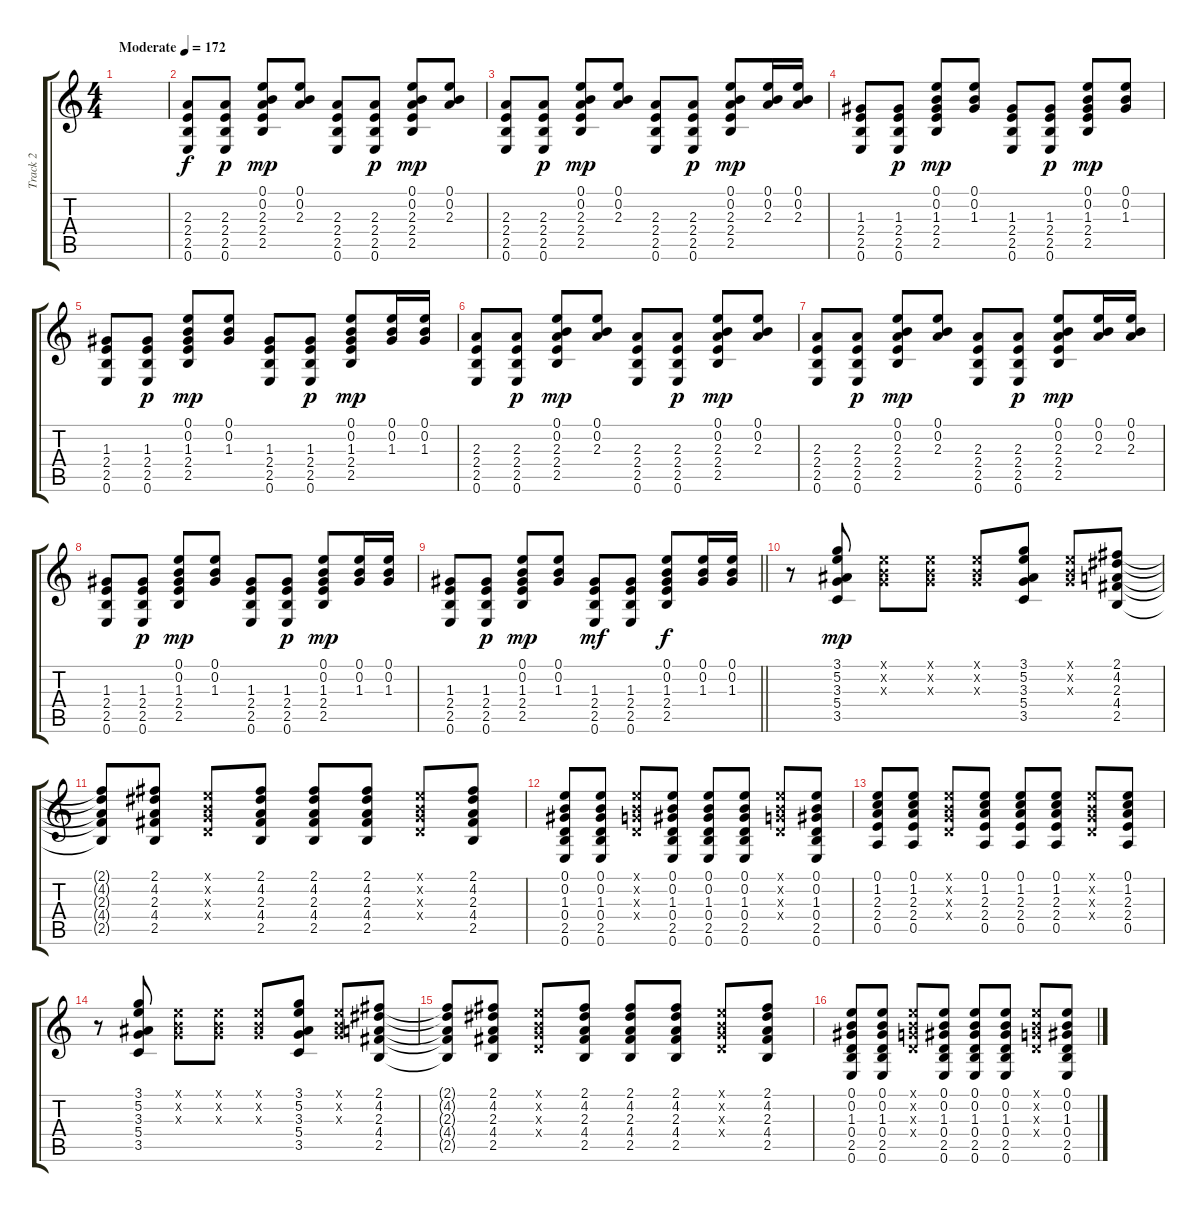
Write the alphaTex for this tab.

\track ("Track 2" "Track 2") {instrument acousticguitarsteel}
\staff {score tabs}
\tuning (E4 B3 G3 D3 A2 E2) {hide}
\ts (4 4)
\tempo (172 "Moderate")
\clef g2
\ks c
|
(2.3 2.4 2.5 0.6).8 (2.3 2.4 2.5 0.6).8{dy p} (0.1 0.2 2.3 2.4 2.5).8{dy mp} (0.1 0.2 2.3).8 (2.3 2.4 2.5 0.6).8 (2.3 2.4 2.5 0.6).8{dy p} (0.1 0.2 2.3 2.4 2.5).8{dy mp} (0.1 0.2 2.3).8 |
(2.3 2.4 2.5 0.6).8 (2.3 2.4 2.5 0.6).8{dy p} (0.1 0.2 2.3 2.4 2.5).8{dy mp} (0.1 0.2 2.3).8 (2.3 2.4 2.5 0.6).8 (2.3 2.4 2.5 0.6).8{dy p} (0.1 0.2 2.3 2.4 2.5).8{dy mp} (0.1 0.2 2.3).16 (0.1 0.2 2.3).16 |
(1.3 2.4 2.5 0.6).8 (1.3 2.4 2.5 0.6).8{dy p} (0.1 0.2 1.3 2.4 2.5).8{dy mp} (0.1 0.2 1.3).8 (1.3 2.4 2.5 0.6).8 (1.3 2.4 2.5 0.6).8{dy p} (0.1 0.2 1.3 2.4 2.5).8{dy mp} (0.1 0.2 1.3).8 |
(1.3 2.4 2.5 0.6).8 (1.3 2.4 2.5 0.6).8{dy p} (0.1 0.2 1.3 2.4 2.5).8{dy mp} (0.1 0.2 1.3).8 (1.3 2.4 2.5 0.6).8 (1.3 2.4 2.5 0.6).8{dy p} (0.1 0.2 1.3 2.4 2.5).8{dy mp} (0.1 0.2 1.3).16 (0.1 0.2 1.3).16 |
(2.3 2.4 2.5 0.6).8 (2.3 2.4 2.5 0.6).8{dy p} (0.1 0.2 2.3 2.4 2.5).8{dy mp} (0.1 0.2 2.3).8 (2.3 2.4 2.5 0.6).8 (2.3 2.4 2.5 0.6).8{dy p} (0.1 0.2 2.3 2.4 2.5).8{dy mp} (0.1 0.2 2.3).8 |
(2.3 2.4 2.5 0.6).8 (2.3 2.4 2.5 0.6).8{dy p} (0.1 0.2 2.3 2.4 2.5).8{dy mp} (0.1 0.2 2.3).8 (2.3 2.4 2.5 0.6).8 (2.3 2.4 2.5 0.6).8{dy p} (0.1 0.2 2.3 2.4 2.5).8{dy mp} (0.1 0.2 2.3).16 (0.1 0.2 2.3).16 |
(1.3 2.4 2.5 0.6).8 (1.3 2.4 2.5 0.6).8{dy p} (0.1 0.2 1.3 2.4 2.5).8{dy mp} (0.1 0.2 1.3).8 (1.3 2.4 2.5 0.6).8 (1.3 2.4 2.5 0.6).8{dy p} (0.1 0.2 1.3 2.4 2.5).8{dy mp} (0.1 0.2 1.3).16 (0.1 0.2 1.3).16 |
\barLineRight lightlight
(1.3 2.4 2.5 0.6).8 (1.3 2.4 2.5 0.6).8{dy p} (0.1 0.2 1.3 2.4 2.5).8{dy mp} (0.1 0.2 1.3).8 (1.3 2.4 2.5 0.6).8{dy mf} (1.3 2.4 2.5 0.6).8 (0.1 0.2 1.3 2.4 2.5).8{dy f} (0.1 0.2 1.3).16 (0.1 0.2 1.3).16 |
r.8 (3.1 5.2 3.3 5.4 3.5).8{dy mp} (0.1{x} 0.2{x} 0.3{x}).8 (0.1{x} 0.2{x} 0.3{x}).8 (0.1{x} 0.2{x} 0.3{x}).8 (3.1 5.2 3.3 5.4 3.5).8 (0.1{x} 0.2{x} 0.3{x}).8 (2.1 4.2 2.3 4.4 2.5).8 |
(2.1{t} 4.2{t} 2.3{t} 4.4{t} 2.5{t}).8 (2.1 4.2 2.3 4.4 2.5).8 (0.1{x} 0.2{x} 0.3{x} 0.4{x}).8 (2.1 4.2 2.3 4.4 2.5).8 (2.1 4.2 2.3 4.4 2.5).8 (2.1 4.2 2.3 4.4 2.5).8 (0.1{x} 0.2{x} 0.3{x} 0.4{x}).8 (2.1 4.2 2.3 4.4 2.5).8 |
(0.1 0.2 1.3 0.4 2.5 0.6).8 (0.1 0.2 1.3 0.4 2.5 0.6).8 (0.1{x} 0.2{x} 0.3{x} 0.4{x}).8 (0.1 0.2 1.3 0.4 2.5 0.6).8 (0.1 0.2 1.3 0.4 2.5 0.6).8 (0.1 0.2 1.3 0.4 2.5 0.6).8 (0.1{x} 0.2{x} 0.3{x} 0.4{x}).8 (0.1 0.2 1.3 0.4 2.5 0.6).8 |
(0.1 1.2 2.3 2.4 0.5).8 (0.1 1.2 2.3 2.4 0.5).8 (0.1{x} 0.2{x} 0.3{x} 0.4{x}).8 (0.1 1.2 2.3 2.4 0.5).8 (0.1 1.2 2.3 2.4 0.5).8 (0.1 1.2 2.3 2.4 0.5).8 (0.1{x} 0.2{x} 0.3{x} 0.4{x}).8 (0.1 1.2 2.3 2.4 0.5).8 |
r.8 (3.1 5.2 3.3 5.4 3.5).8 (0.1{x} 0.2{x} 0.3{x}).8 (0.1{x} 0.2{x} 0.3{x}).8 (0.1{x} 0.2{x} 0.3{x}).8 (3.1 5.2 3.3 5.4 3.5).8 (0.1{x} 0.2{x} 0.3{x}).8 (2.1 4.2 2.3 4.4 2.5).8 |
(2.1{t} 4.2{t} 2.3{t} 4.4{t} 2.5{t}).8 (2.1 4.2 2.3 4.4 2.5).8 (0.1{x} 0.2{x} 0.3{x} 0.4{x}).8 (2.1 4.2 2.3 4.4 2.5).8 (2.1 4.2 2.3 4.4 2.5).8 (2.1 4.2 2.3 4.4 2.5).8 (0.1{x} 0.2{x} 0.3{x} 0.4{x}).8 (2.1 4.2 2.3 4.4 2.5).8 |
(0.1 0.2 1.3 0.4 2.5 0.6).8 (0.1 0.2 1.3 0.4 2.5 0.6).8 (0.1{x} 0.2{x} 0.3{x} 0.4{x}).8 (0.1 0.2 1.3 0.4 2.5 0.6).8 (0.1 0.2 1.3 0.4 2.5 0.6).8 (0.1 0.2 1.3 0.4 2.5 0.6).8 (0.1{x} 0.2{x} 0.3{x} 0.4{x}).8 (0.1 0.2 1.3 0.4 2.5 0.6).8
